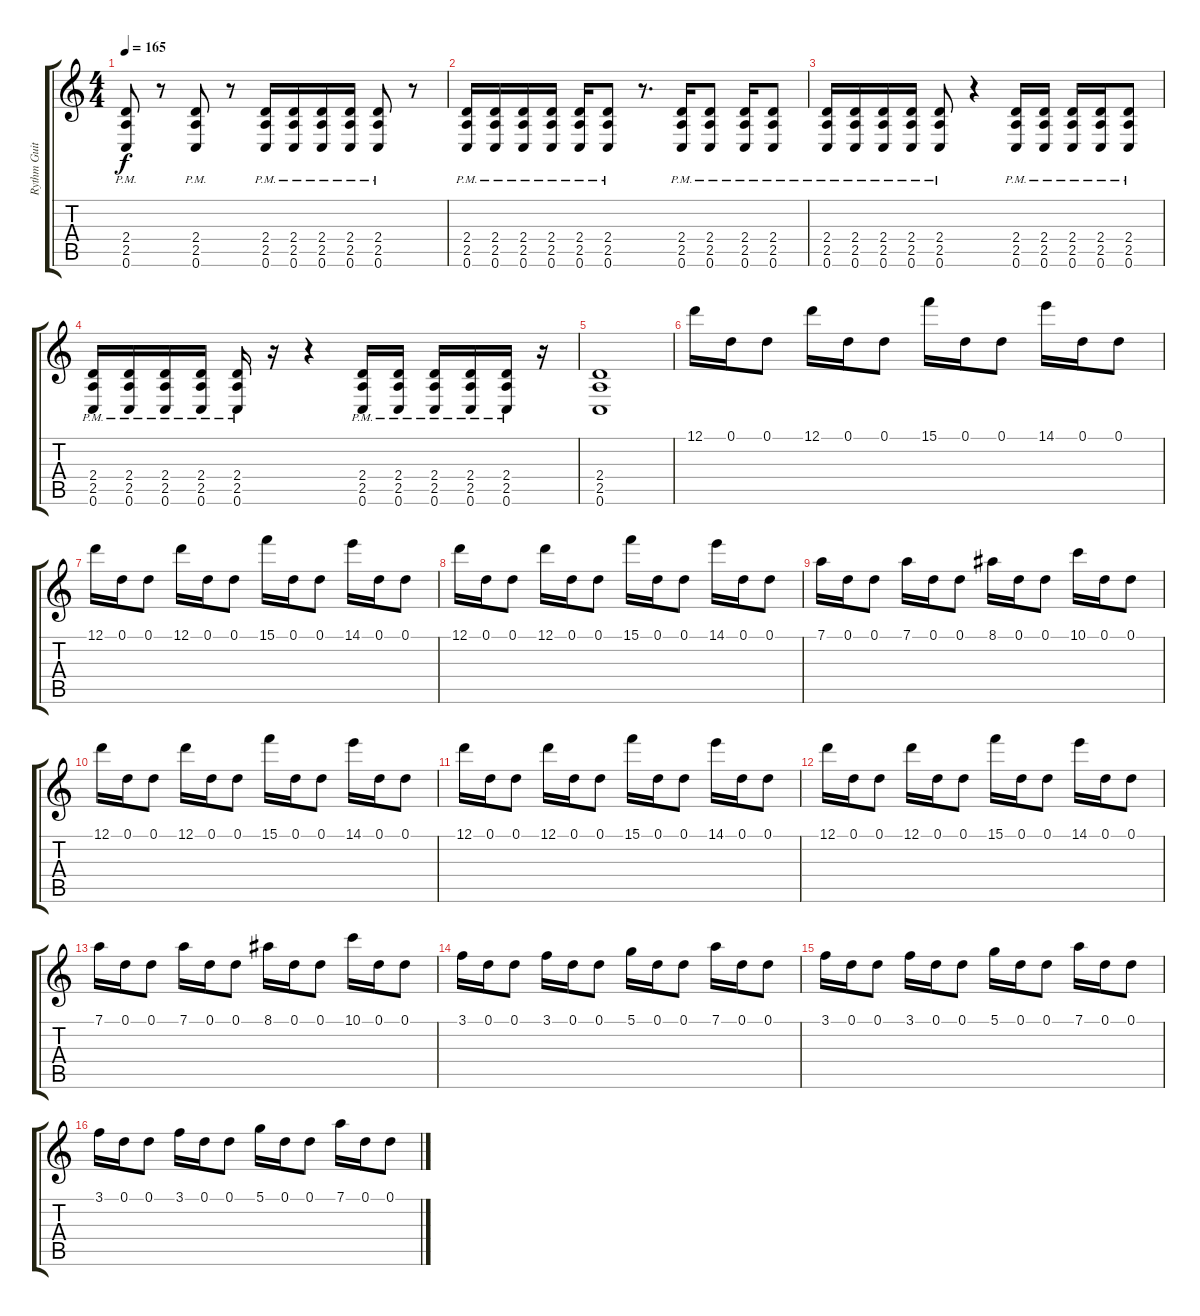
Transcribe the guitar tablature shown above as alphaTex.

\track ("Rythm Guitar" "Rythm Guit") {instrument distortionguitar}
\staff {score tabs}
\tuning (D4 A3 F3 C3 G2 C2) {hide}
\ts (4 4)
\tempo 165
\clef g2
\ks c
(2.4{pm} 2.5{pm} 0.6{pm}).8{dy f} r.8 (2.4{pm} 2.5{pm} 0.6{pm}).8 r.8 (2.4{pm} 2.5{pm} 0.6{pm}).16 (2.4{pm} 2.5{pm} 0.6{pm}).16 (2.4{pm} 2.5{pm} 0.6{pm}).16 (2.4{pm} 2.5{pm} 0.6{pm}).16 (2.4{pm} 2.5{pm} 0.6{pm}).8 r.8 |
(2.4{pm} 2.5{pm} 0.6{pm}).16 (2.4{pm} 2.5{pm} 0.6{pm}).16 (2.4{pm} 2.5{pm} 0.6{pm}).16 (2.4{pm} 2.5{pm} 0.6{pm}).16 (2.4{pm} 2.5{pm} 0.6{pm}).16 (2.4{pm} 2.5{pm} 0.6{pm}).8 r.8{d} (2.4{pm} 2.5{pm} 0.6{pm}).16 (2.4{pm} 2.5{pm} 0.6{pm}).8 (2.4{pm} 2.5{pm} 0.6{pm}).16 (2.4{pm} 2.5{pm} 0.6{pm}).8 |
(2.4{pm} 2.5{pm} 0.6{pm}).16 (2.4{pm} 2.5{pm} 0.6{pm}).16 (2.4{pm} 2.5{pm} 0.6{pm}).16 (2.4{pm} 2.5{pm} 0.6{pm}).16 (2.4{pm} 2.5{pm} 0.6{pm}).8 r.4 (2.4{pm} 2.5{pm} 0.6{pm}).16 (2.4{pm} 2.5{pm} 0.6{pm}).16 (2.4{pm} 2.5{pm} 0.6{pm}).16 (2.4{pm} 2.5{pm} 0.6{pm}).16 (2.4{pm} 2.5{pm} 0.6{pm}).8 |
(2.4{pm} 2.5{pm} 0.6{pm}).16 (2.4{pm} 2.5{pm} 0.6{pm}).16 (2.4{pm} 2.5{pm} 0.6{pm}).16 (2.4{pm} 2.5{pm} 0.6{pm}).16 (2.4{pm} 2.5{pm} 0.6{pm}).16 r.16 r.4 (2.4{pm} 2.5{pm} 0.6{pm}).16 (2.4{pm} 2.5{pm} 0.6{pm}).16 (2.4{pm} 2.5{pm} 0.6{pm}).16 (2.4{pm} 2.5{pm} 0.6{pm}).16 (2.4{pm} 2.5{pm} 0.6{pm}).16 r.16 |
(2.4 2.5 0.6).1 |
12.1.16 0.1.16 0.1.8 12.1.16 0.1.16 0.1.8 15.1.16 0.1.16 0.1.8 14.1.16 0.1.16 0.1.8 |
12.1.16 0.1.16 0.1.8 12.1.16 0.1.16 0.1.8 15.1.16 0.1.16 0.1.8 14.1.16 0.1.16 0.1.8 |
12.1.16 0.1.16 0.1.8 12.1.16 0.1.16 0.1.8 15.1.16 0.1.16 0.1.8 14.1.16 0.1.16 0.1.8 |
7.1.16 0.1.16 0.1.8 7.1.16 0.1.16 0.1.8 8.1.16 0.1.16 0.1.8 10.1.16 0.1.16 0.1.8 |
12.1.16 0.1.16 0.1.8 12.1.16 0.1.16 0.1.8 15.1.16 0.1.16 0.1.8 14.1.16 0.1.16 0.1.8 |
12.1.16 0.1.16 0.1.8 12.1.16 0.1.16 0.1.8 15.1.16 0.1.16 0.1.8 14.1.16 0.1.16 0.1.8 |
12.1.16 0.1.16 0.1.8 12.1.16 0.1.16 0.1.8 15.1.16 0.1.16 0.1.8 14.1.16 0.1.16 0.1.8 |
7.1.16 0.1.16 0.1.8 7.1.16 0.1.16 0.1.8 8.1.16 0.1.16 0.1.8 10.1.16 0.1.16 0.1.8 |
3.1.16 0.1.16 0.1.8 3.1.16 0.1.16 0.1.8 5.1.16 0.1.16 0.1.8 7.1.16 0.1.16 0.1.8 |
3.1.16 0.1.16 0.1.8 3.1.16 0.1.16 0.1.8 5.1.16 0.1.16 0.1.8 7.1.16 0.1.16 0.1.8 |
3.1.16 0.1.16 0.1.8 3.1.16 0.1.16 0.1.8 5.1.16 0.1.16 0.1.8 7.1.16 0.1.16 0.1.8
